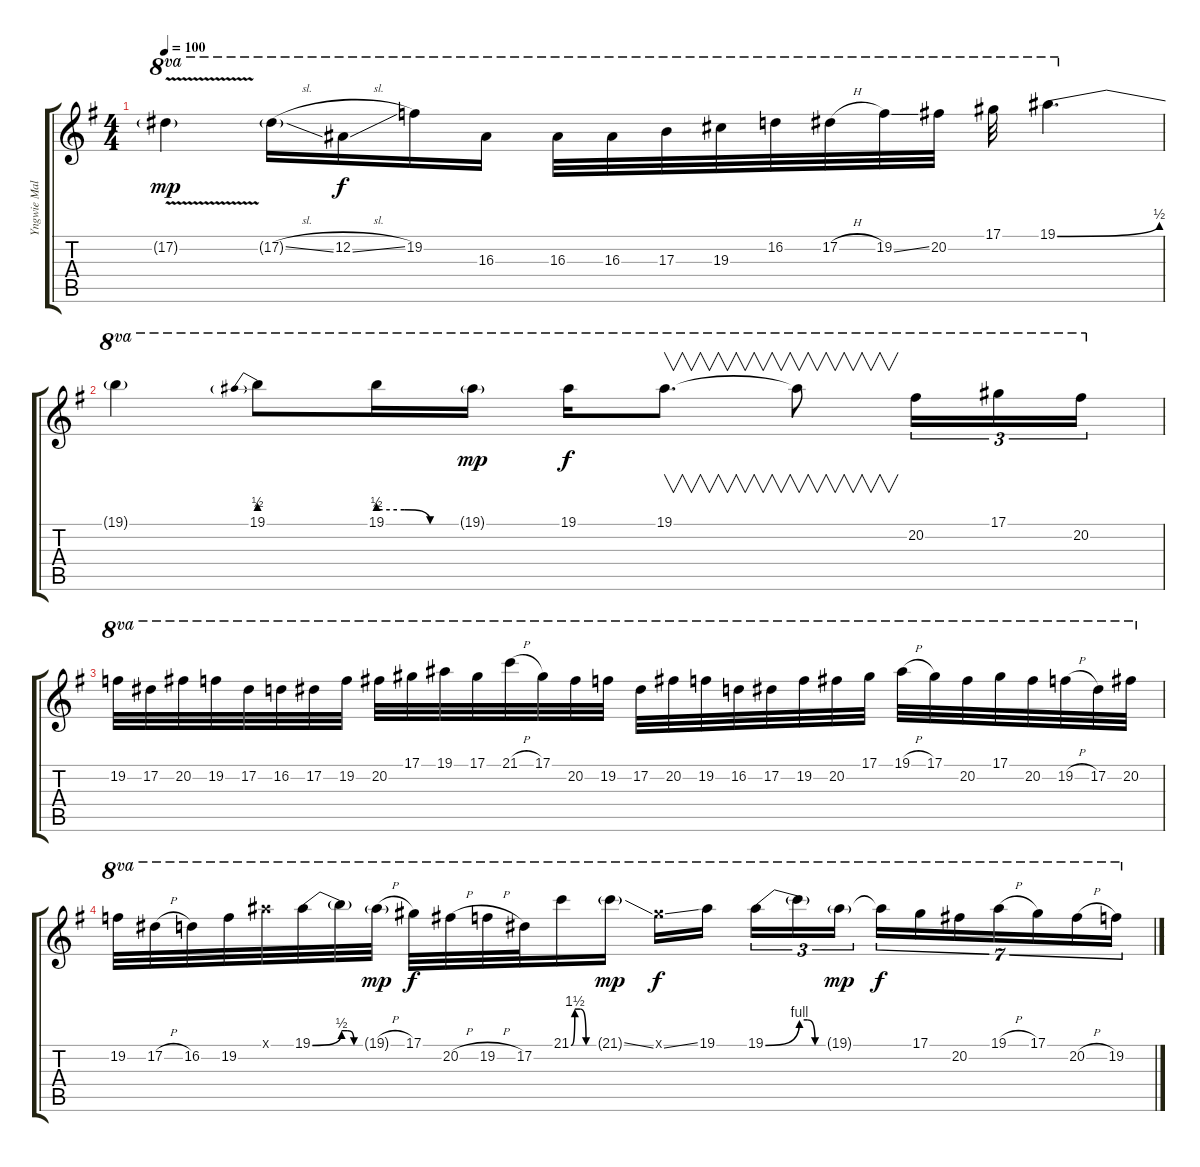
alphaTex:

\track ("Yngwie Malmsteen" "Yngwie Mal") {instrument overdrivenguitar}
\staff {score tabs}
\tuning (Eb4 Bb3 Gb3 Db3 Ab2 Eb2) {hide}
\ts (4 4)
\tempo 100
\clef g2
\ks g
17.2{v g}.4{ot 8va dy mp} 17.2{sl g}.16{ot 8va} 12.2{sl}.16{ot 8va dy f} 19.2.16{ot 8va} 16.3.16{ot 8va} 16.3.32{ot 8va} 16.3.32{ot 8va} 17.3.32{ot 8va} 19.3.32{ot 8va} 16.2.32{ot 8va} 17.2{h}.32{ot 8va} 19.2{ss}.32{ot 8va} 20.2.32{ot 8va} 17.1.32{ot 8va} 19.1{be (bend 0 0 60 2)}.4{d ot 8va} |
19.1{t}.4{ot 8va} 19.1{be (prebend 0 2 60 2)}.8{ot 8va} 19.1{be (custom 0 2 20 2 40 0 60 0)}.16{ot 8va} 19.1{g}.16{ot 8va dy mp} 19.1.16{ot 8va dy f} 19.1.8{v d ot 8va} 19.1{t}.8{v ot 8va} 20.2.16{tu (3 2) ot 8va} 17.1.16{tu (3 2) ot 8va} 20.2.16{tu (3 2) ot 8va} |
19.2.32{ot 8va} 17.2.32{ot 8va} 20.2.32{ot 8va} 19.2.32{ot 8va} 17.2.32{ot 8va} 16.2.32{ot 8va} 17.2.32{ot 8va} 19.2.32{ot 8va} 20.2.32{ot 8va} 17.1.32{ot 8va} 19.1.32{ot 8va} 17.1.32{ot 8va} 21.1{h}.32{ot 8va} 17.1.32{ot 8va} 20.2.32{ot 8va} 19.2.32{ot 8va} 17.2.32{ot 8va} 20.2.32{ot 8va} 19.2.32{ot 8va} 16.2.32{ot 8va} 17.2.32{ot 8va} 19.2.32{ot 8va} 20.2.32{ot 8va} 17.1.32{ot 8va} 19.1{h}.32{ot 8va} 17.1.32{ot 8va} 20.2.32{ot 8va} 17.1.32{ot 8va} 20.2.32{ot 8va} 19.2{h}.32{ot 8va} 17.2.32{ot 8va} 20.2.32{ot 8va} |
19.2.32{ot 8va} 17.2{h}.32{ot 8va} 16.2.32{ot 8va} 19.2.32{ot 8va} 19.1{x}.32{ot 8va} 19.1{be (bend 0 0 60 2)}.32{ot 8va} 19.1{be (custom 0 2 20 2 40 0 60 0) t}.32{ot 8va} 19.1{h g}.32{ot 8va dy mp} 17.1.32{ot 8va dy f} 20.2{h}.32{ot 8va} 19.2{h}.32{ot 8va} 17.2.32{ot 8va} 21.1{be (custom 0 0 10 6 25 6 40 0 60 0)}.16{ot 8va} 21.1{ss g}.16{ot 8va dy mp} 17.1{ss x}.16{ot 8va dy f} 19.1.16{ot 8va beam splitsecondary} 19.1{be (bend 0 0 60 4)}.16{tu (3 2) ot 8va} 19.1{be (custom 0 4 20 4 40 0 60 0) t}.16{tu (3 2) ot 8va} 19.1{g}.16{tu (3 2) ot 8va dy mp} 19.1{t}.16{tu (7 4) ot 8va dy f} 17.1.16{tu (7 4) ot 8va} 20.2.16{tu (7 4) ot 8va} 19.1{h}.16{tu (7 4) ot 8va} 17.1.16{tu (7 4) ot 8va} 20.2{h}.16{tu (7 4) ot 8va} 19.2.16{tu (7 4) ot 8va}
